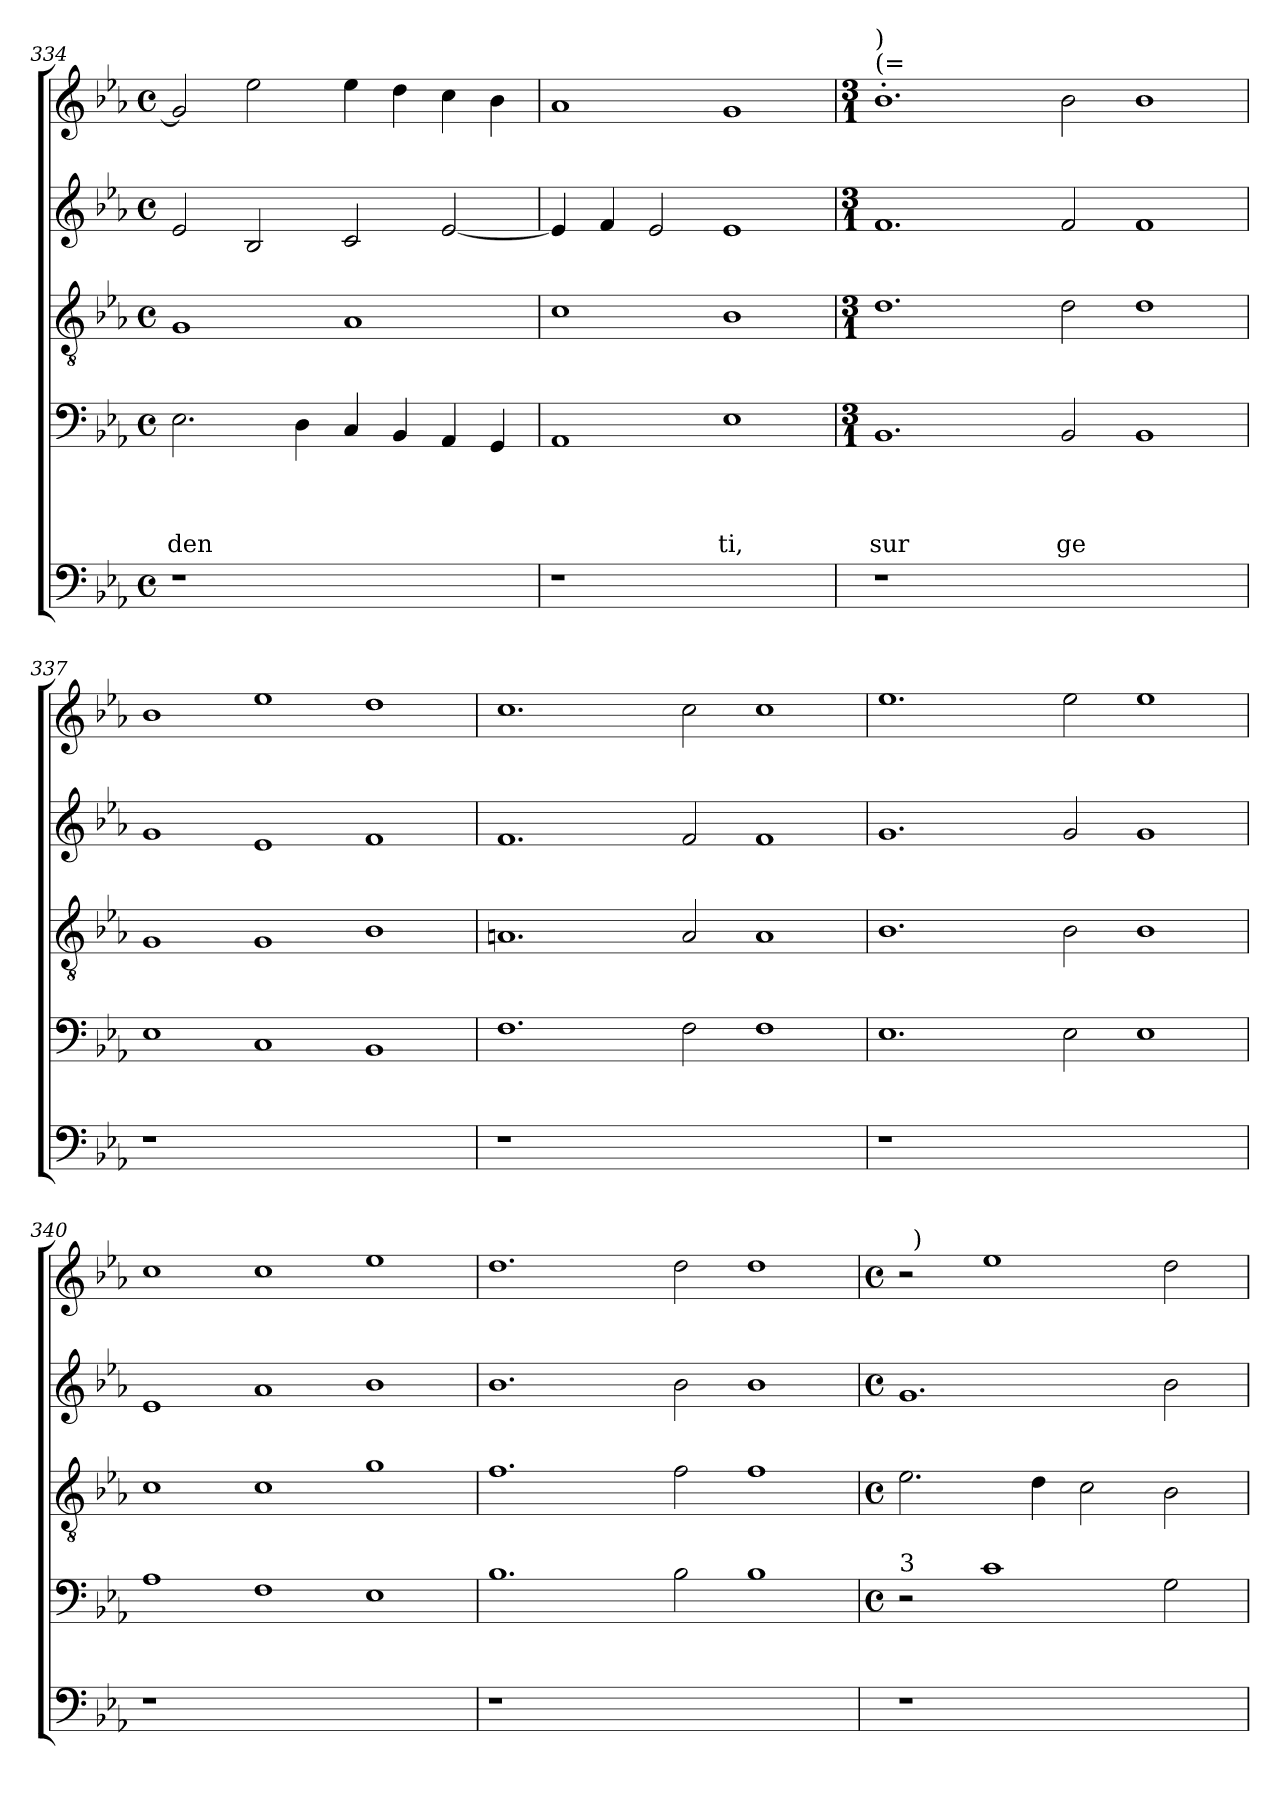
**kern	**kern	**text	**text	**text	**text	**kern	**kern	**kern
*part5	*part4	*part4	*part4	*part4	*part4	*part3	*part2	*part1
*staff5	*staff4	*staff4	*staff4	*staff4	*staff4	*staff3	*staff2	*staff1
*clefF4	*clefF4	*	*	*	*	*clefGv2	*clefG2	*clefG2
*	*ITrd-3c-5	*	*	*	*	*ITrd-3c-5	*ITrd-3c-5	*ITrd-3c-5
*k[b-e-a-]	*k[b-e-a-d-]	*	*	*	*	*k[b-e-a-d-]	*k[b-e-a-d-]	*k[b-e-a-d-]
*E-:	*A-:	*	*	*	*	*A-:	*A-:	*A-:
*M4/4	*M4/4	*	*	*	*	*M4/4	*M4/4	*M4/4
*met(c)	*met(c)	*	*	*	*	*met(c)	*met(c)	*met(c)
=334	=334	=334	=334	=334	=334	=334	=334	=334
!	!	!	!	!	!LO:LY:b	!	!	!
1r	2.A-\	.	.	.	den	1c	2a-/	2cc/]
.	.	.	.	.	.	.	2e-/	2aa-\
.	4G\	.	.	.	.	.	.	.
1ryy	4F/	.	.	.	.	1d-	2f/	4aa-\
.	4E-/	.	.	.	.	.	.	4gg\
.	4D-/	.	.	.	.	.	[<2a-/	4ff\
.	4C/	.	.	.	.	.	.	4ee-\
=335	=335	=335	=335	=335	=335	=335	=335	=335
1r	1D-	.	.	.	.	1f	4a-/]	1dd-
.	.	.	.	.	.	.	4b-/	.
.	.	.	.	.	.	.	2a-/	.
!	!	!	!	!	!LO:LY:b	!	!	!
1ryy	1A-	.	.	.	ti,	1e-	1a-	1cc
!!LO:LB:g=z
=336	=336	=336	=336	=336	=336	=336	=336	=336
*	*M3/1	*	*	*	*	*M3/1	*M3/1	*M3/1
!	!	!	!	!	!	!	!	!LO:TX:a:t=(=
!	!	!	!	!	!	!	!	!LO:TX:a:t=)
!	!	!	!	!	!LO:LY:b	!	!	!
1r	1.E-	.	.	.	sur	1.g	1.b-	1.ee-'>
0ryy	.	.	.	.	.	.	.	.
!	!	!	!	!	!LO:LY:b	!	!	!
.	2E-/	.	.	.	ge	2g\	2b-/	2ee-\
.	1E-	.	.	.	.	1g	1b-	1ee-
=337	=337	=337	=337	=337	=337	=337	=337	=337
1r	1A-	.	.	.	.	1c	1cc	1ee-
0ryy	1F	.	.	.	.	1c	1a-	1aa-
.	1E-	.	.	.	.	1e-	1b-	1gg
=338	=338	=338	=338	=338	=338	=338	=338	=338
1r	1.B-	.	.	.	.	1.dn	1.b-	1.ff
0ryy	.	.	.	.	.	.	.	.
.	2B-\	.	.	.	.	2d/	2b-/	2ff\
.	1B-	.	.	.	.	1d	1b-	1ff
=339	=339	=339	=339	=339	=339	=339	=339	=339
1r	1.A-	.	.	.	.	1.e-	1.cc	1.aa-
0ryy	.	.	.	.	.	.	.	.
.	2A-\	.	.	.	.	2e-\	2cc/	2aa-\
.	1A-	.	.	.	.	1e-	1cc	1aa-
=340	=340	=340	=340	=340	=340	=340	=340	=340
1r	1d-	.	.	.	.	1f	1a-	1ff
0ryy	1B-	.	.	.	.	1f	1dd-	1ff
.	1A-	.	.	.	.	1cc	1ee-	1aa-
!!LO:LB:g=z
=341	=341	=341	=341	=341	=341	=341	=341	=341
1r	1.e-	.	.	.	.	1.b-	1.ee-	1.gg
0ryy	.	.	.	.	.	.	.	.
.	2e-\	.	.	.	.	2b-\	2ee-\	2gg\
.	1e-	.	.	.	.	1b-	1ee-	1gg
=342	=342	=342	=342	=342	=342	=342	=342	=342
*	*M4/4	*	*	*	*	*M4/4	*M4/4	*M4/4
*	*met(c)	*	*	*	*	*met(c)	*met(c)	*met(c)
!	!	!	!	!	!	!	!	!LO:TX:a:t=.
!	!LO:TX:a:t=3	!	!	!	!	!	!	!
*	*	*	*	*	*	*	*	*^
1r	2r	.	.	.	.	2.a-\	1.cc	2r	32ryy
!	!	!	!	!	!	!	!	!	!LO:TX:a:t=)
.	.	.	.	.	.	.	.	.	1ryy
.	1f	.	.	.	.	.	.	1aa-	.
.	.	.	.	.	.	4g\	.	.	.
1ryy	.	.	.	.	.	2f\	.	.	.
.	.	.	.	.	.	.	.	.	2ryy
.	2c\	.	.	.	.	2e-\	2ee-\	2gg\	.
.	.	.	.	.	.	.	.	.	4...ryy
*	*	*	*	*	*	*	*	*v	*v
=	=	=	=	=	=	=	=	=
*-	*-	*-	*-	*-	*-	*-	*-	*-
